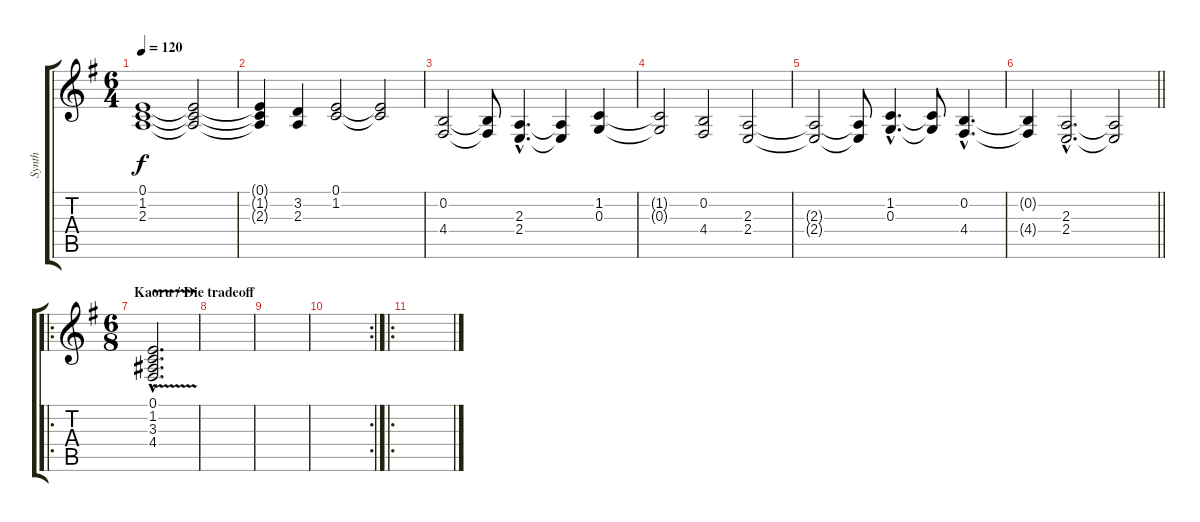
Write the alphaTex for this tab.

\track ("Synth" "Synth") {instrument churchorgan}
\staff {score tabs}
\tuning (E4 B3 G3 D3 A2 E2) {hide}
\ts (6 4)
\tempo 120
\clef g2
\ks g
(0.1 1.2 2.3).1{dy f} (0.1{t} 1.2{t} 2.3{t}).2 |
(0.1{t} 1.2{t} 2.3{t}).4 (3.2 2.3).4 (0.1 1.2).2 (0.1{t} 1.2{t}).2 |
(0.2 4.4).2 (0.2{t} 4.4{t}).8 (2.3{hac} 2.4{hac}).4{d} (2.3{t} 2.4{t}).4 (1.2 0.3).4 |
(1.2{t} 0.3{t}).2 (0.2 4.4).2 (2.3 2.4).2 |
(2.3{t} 2.4{t}).2 (2.3{t} 2.4{t}).8 (1.2{hac} 0.3{hac}).4{d} (1.2{t} 0.3{t}).8 (0.2{hac} 4.4{hac}).4{d} |
\barLineRight lightlight
(0.2{t} 4.4{t}).4 (2.3{hac} 2.4{hac}).2{d} (2.3{t} 2.4{t}).2 |
\ro
\ts (6 8)
\section ("" "Kaoru / Die tradeoff")
(0.1{v hac} 1.2{v hac} 3.3{v hac} 4.4{v hac}).2{d} |
|
|
\rc 2
|
\ro
